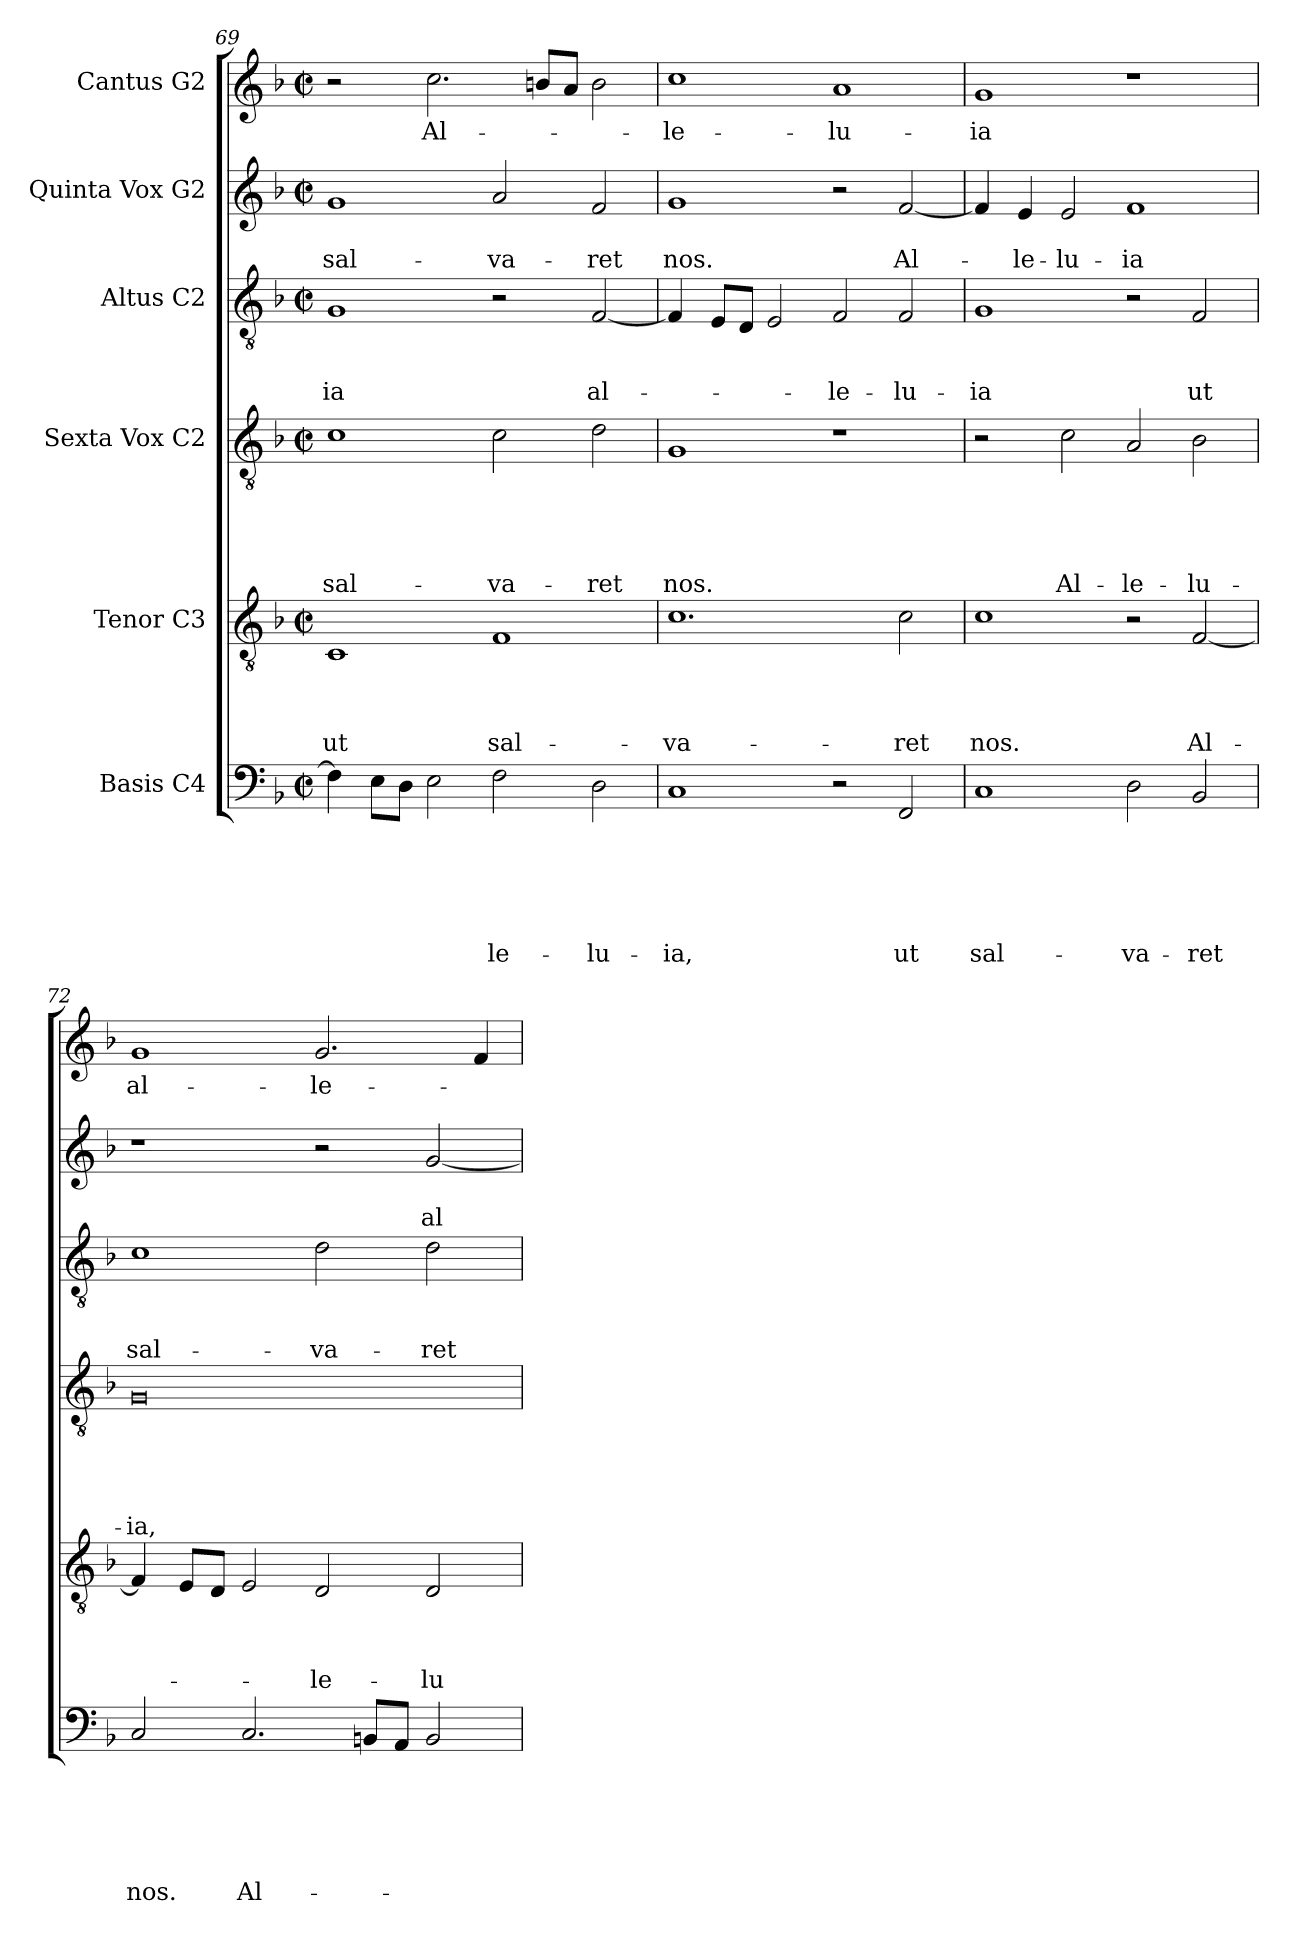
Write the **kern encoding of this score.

**kern	**text	**text	**text	**text	**text	**text	**kern	**text	**text	**text	**text	**kern	**text	**text	**text	**text	**text	**kern	**text	**text	**text	**kern	**text	**text	**kern	**text
*part6	*part6	*part6	*part6	*part6	*part6	*part6	*part5	*part5	*part5	*part5	*part5	*part4	*part4	*part4	*part4	*part4	*part4	*part3	*part3	*part3	*part3	*part2	*part2	*part2	*part1	*part1
*staff6	*staff6	*staff6	*staff6	*staff6	*staff6	*staff6	*staff5	*staff5	*staff5	*staff5	*staff5	*staff4	*staff4	*staff4	*staff4	*staff4	*staff4	*staff3	*staff3	*staff3	*staff3	*staff2	*staff2	*staff2	*staff1	*staff1
*I"Basis C4	*	*	*	*	*	*	*I"Tenor C3	*	*	*	*	*I"Sexta Vox C2	*	*	*	*	*	*I"Altus C2	*	*	*	*I"Quinta Vox G2	*	*	*I"Cantus G2	*
*clefF4	*	*	*	*	*	*	*clefGv2	*	*	*	*	*clefGv2	*	*	*	*	*	*clefGv2	*	*	*	*clefG2	*	*	*clefG2	*
*k[b-]	*	*	*	*	*	*	*k[b-]	*	*	*	*	*k[b-]	*	*	*	*	*	*k[b-]	*	*	*	*k[b-]	*	*	*k[b-]	*
*F:	*	*	*	*	*	*	*F:	*	*	*	*	*F:	*	*	*	*	*	*F:	*	*	*	*F:	*	*	*F:	*
*M2/2	*	*	*	*	*	*	*M2/2	*	*	*	*	*M2/2	*	*	*	*	*	*M2/2	*	*	*	*M2/2	*	*	*M2/2	*
*met(c|)	*	*	*	*	*	*	*met(c|)	*	*	*	*	*met(c|)	*	*	*	*	*	*met(c|)	*	*	*	*met(c|)	*	*	*met(c|)	*
=69	=69	=69	=69	=69	=69	=69	=69	=69	=69	=69	=69	=69	=69	=69	=69	=69	=69	=69	=69	=69	=69	=69	=69	=69	=69	=69
!	!	!	!	!	!	!	!	!	!	!	!LO:LY:b	!	!	!	!	!	!LO:LY:b	!	!	!	!LO:LY:b	!	!	!LO:LY:b	!	!
4F\]	.	.	.	.	.	.	1C	.	.	.	ut	1c	.	.	.	.	sal-	1G	.	.	-ia	1g	.	sal-	2r	.
8E\L	.	.	.	.	.	.	.	.	.	.	.	.	.	.	.	.	.	.	.	.	.	.	.	.	.	.
8D\J	.	.	.	.	.	.	.	.	.	.	.	.	.	.	.	.	.	.	.	.	.	.	.	.	.	.
!	!	!	!	!	!	!	!	!	!	!	!	!	!	!	!	!	!	!	!	!	!	!	!	!	!	!LO:LY:b
2E\	.	.	.	.	.	.	.	.	.	.	.	.	.	.	.	.	.	.	.	.	.	.	.	.	2.cc\	Al-
!	!	!	!	!	!	!LO:LY:b	!	!	!	!	!LO:LY:b	!	!	!	!	!	!LO:LY:b	!	!	!	!	!	!	!LO:LY:b	!	!
2F\	.	.	.	.	.	-le-	1F	.	.	.	sal-	2c\	.	.	.	.	-va-	2r	.	.	.	2a/	.	-va-	.	.
.	.	.	.	.	.	.	.	.	.	.	.	.	.	.	.	.	.	.	.	.	.	.	.	.	8bn/L	.
.	.	.	.	.	.	.	.	.	.	.	.	.	.	.	.	.	.	.	.	.	.	.	.	.	8a/J	.
!	!	!	!	!	!	!LO:LY:b	!	!	!	!	!	!	!	!	!	!	!LO:LY:b	!	!	!	!LO:LY:b	!	!	!LO:LY:b	!	!
2D\	.	.	.	.	.	-lu-	.	.	.	.	.	2d\	.	.	.	.	-ret	[2F/	.	.	al-	2f/	.	-ret	2b\	.
!!LO:PB:g=z
=70	=70	=70	=70	=70	=70	=70	=70	=70	=70	=70	=70	=70	=70	=70	=70	=70	=70	=70	=70	=70	=70	=70	=70	=70	=70	=70
!	!	!	!	!	!	!LO:LY:b	!	!	!	!	!LO:LY:b	!	!	!	!	!	!LO:LY:b	!	!	!	!	!	!	!LO:LY:b	!	!LO:LY:b
1C	.	.	.	.	.	-ia,	1.c	.	.	.	-va-	1G	.	.	.	.	nos.	4F/]	.	.	.	1g	.	nos.	1cc	-le-
.	.	.	.	.	.	.	.	.	.	.	.	.	.	.	.	.	.	8E/L	.	.	.	.	.	.	.	.
.	.	.	.	.	.	.	.	.	.	.	.	.	.	.	.	.	.	8D/J	.	.	.	.	.	.	.	.
.	.	.	.	.	.	.	.	.	.	.	.	.	.	.	.	.	.	2E/	.	.	.	.	.	.	.	.
!	!	!	!	!	!	!	!	!	!	!	!	!	!	!	!	!	!	!	!	!	!LO:LY:b	!	!	!	!	!LO:LY:b
2r	.	.	.	.	.	.	.	.	.	.	.	1r	.	.	.	.	.	2F/	.	.	-le-	2r	.	.	1a	-lu-
!	!	!	!	!	!	!LO:LY:b	!	!	!	!	!LO:LY:b	!	!	!	!	!	!	!	!	!	!LO:LY:b	!	!	!LO:LY:b	!	!
2FF/	.	.	.	.	.	ut	2c\	.	.	.	-ret	.	.	.	.	.	.	2F/	.	.	-lu-	[2f/	.	Al-	.	.
=71	=71	=71	=71	=71	=71	=71	=71	=71	=71	=71	=71	=71	=71	=71	=71	=71	=71	=71	=71	=71	=71	=71	=71	=71	=71	=71
!	!	!	!	!	!	!LO:LY:b	!	!	!	!	!LO:LY:b	!	!	!	!	!	!	!	!	!	!LO:LY:b	!	!	!	!	!LO:LY:b
1C	.	.	.	.	.	sal-	1c	.	.	.	nos.	2r	.	.	.	.	.	1G	.	.	-ia	4f/]	.	.	1g	-ia
!	!	!	!	!	!	!	!	!	!	!	!	!	!	!	!	!	!	!	!	!	!	!	!	!LO:LY:b	!	!
.	.	.	.	.	.	.	.	.	.	.	.	.	.	.	.	.	.	.	.	.	.	4e/	.	-le-	.	.
!	!	!	!	!	!	!	!	!	!	!	!	!	!	!	!	!	!LO:LY:b	!	!	!	!	!	!	!LO:LY:b	!	!
.	.	.	.	.	.	.	.	.	.	.	.	2c\	.	.	.	.	Al-	.	.	.	.	2e/	.	-lu-	.	.
!	!	!	!	!	!	!LO:LY:b	!	!	!	!	!	!	!	!	!	!	!LO:LY:b	!	!	!	!	!	!	!LO:LY:b	!	!
2D\	.	.	.	.	.	-va-	2r	.	.	.	.	2A/	.	.	.	.	-le-	2r	.	.	.	1f	.	-ia	1r	.
!	!	!	!	!	!	!LO:LY:b	!	!	!	!	!LO:LY:b	!	!	!	!	!	!LO:LY:b	!	!	!	!LO:LY:b	!	!	!	!	!
2BB-/	.	.	.	.	.	-ret	[2F/	.	.	.	Al-	2B-\	.	.	.	.	-lu-	2F/	.	.	ut	.	.	.	.	.
=72	=72	=72	=72	=72	=72	=72	=72	=72	=72	=72	=72	=72	=72	=72	=72	=72	=72	=72	=72	=72	=72	=72	=72	=72	=72	=72
!	!	!	!	!	!	!LO:LY:b	!	!	!	!	!	!	!	!	!	!	!LO:LY:b	!	!	!	!LO:LY:b	!	!	!	!	!LO:LY:b
2C/	.	.	.	.	.	nos.	4F/]	.	.	.	.	0G	.	.	.	.	-ia,	1c	.	.	sal-	1r	.	.	1g	al-
.	.	.	.	.	.	.	8E/L	.	.	.	.	.	.	.	.	.	.	.	.	.	.	.	.	.	.	.
.	.	.	.	.	.	.	8D/J	.	.	.	.	.	.	.	.	.	.	.	.	.	.	.	.	.	.	.
!	!	!	!	!	!	!LO:LY:b	!	!	!	!	!	!	!	!	!	!	!	!	!	!	!	!	!	!	!	!
2.C/	.	.	.	.	.	Al-	2E/	.	.	.	.	.	.	.	.	.	.	.	.	.	.	.	.	.	.	.
!	!	!	!	!	!	!	!	!	!	!	!LO:LY:b	!	!	!	!	!	!	!	!	!	!LO:LY:b	!	!	!	!	!LO:LY:b
.	.	.	.	.	.	.	2D/	.	.	.	-le-	.	.	.	.	.	.	2d\	.	.	-va-	2r	.	.	2.g/	-le-
8BBn/L	.	.	.	.	.	.	.	.	.	.	.	.	.	.	.	.	.	.	.	.	.	.	.	.	.	.
8AA/J	.	.	.	.	.	.	.	.	.	.	.	.	.	.	.	.	.	.	.	.	.	.	.	.	.	.
!	!	!	!	!	!	!	!	!	!	!	!LO:LY:b	!	!	!	!	!	!	!	!	!	!LO:LY:b	!	!	!LO:LY:b	!	!
2BB/	.	.	.	.	.	.	2D/	.	.	.	-lu-	.	.	.	.	.	.	2d\	.	.	-ret	[2g/	.	al-	.	.
.	.	.	.	.	.	.	.	.	.	.	.	.	.	.	.	.	.	.	.	.	.	.	.	.	4f/	.
=	=	=	=	=	=	=	=	=	=	=	=	=	=	=	=	=	=	=	=	=	=	=	=	=	=	=
*-	*-	*-	*-	*-	*-	*-	*-	*-	*-	*-	*-	*-	*-	*-	*-	*-	*-	*-	*-	*-	*-	*-	*-	*-	*-	*-
